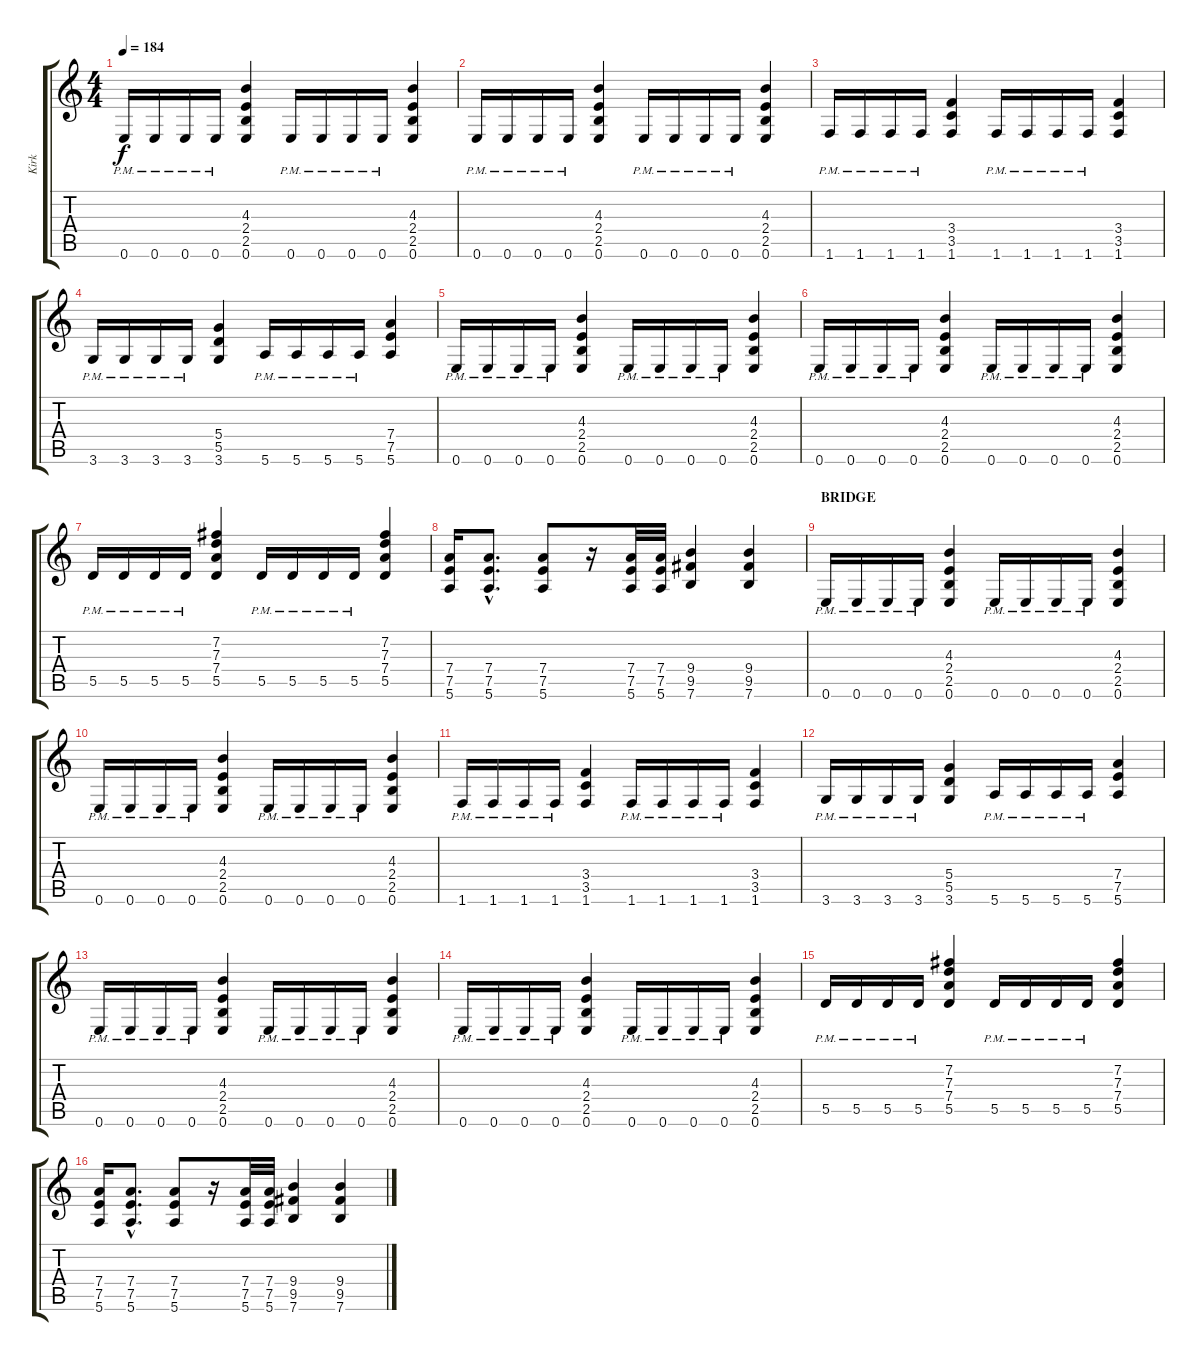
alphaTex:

\track ("Kirk" "Kirk") {instrument distortionguitar}
\staff {score tabs}
\tuning (E4 B3 G3 D3 A2 E2) {hide}
\ts (4 4)
\tempo 184
\clef g2
\ks c
0.6{pm}.16{dy f} 0.6{pm}.16 0.6{pm}.16 0.6{pm}.16 (4.3 2.4 2.5 0.6).4 0.6{pm}.16 0.6{pm}.16 0.6{pm}.16 0.6{pm}.16 (4.3 2.4 2.5 0.6).4 |
0.6{pm}.16 0.6{pm}.16 0.6{pm}.16 0.6{pm}.16 (4.3 2.4 2.5 0.6).4 0.6{pm}.16 0.6{pm}.16 0.6{pm}.16 0.6{pm}.16 (4.3 2.4 2.5 0.6).4 |
1.6{pm}.16 1.6{pm}.16 1.6{pm}.16 1.6{pm}.16 (3.4 3.5 1.6).4 1.6{pm}.16 1.6{pm}.16 1.6{pm}.16 1.6{pm}.16 (3.4 3.5 1.6).4 |
3.6{pm}.16 3.6{pm}.16 3.6{pm}.16 3.6{pm}.16 (5.4 5.5 3.6).4 5.6{pm}.16 5.6{pm}.16 5.6{pm}.16 5.6{pm}.16 (7.4 7.5 5.6).4 |
0.6{pm}.16 0.6{pm}.16 0.6{pm}.16 0.6{pm}.16 (4.3 2.4 2.5 0.6).4 0.6{pm}.16 0.6{pm}.16 0.6{pm}.16 0.6{pm}.16 (4.3 2.4 2.5 0.6).4 |
0.6{pm}.16 0.6{pm}.16 0.6{pm}.16 0.6{pm}.16 (4.3 2.4 2.5 0.6).4 0.6{pm}.16 0.6{pm}.16 0.6{pm}.16 0.6{pm}.16 (4.3 2.4 2.5 0.6).4 |
5.5{pm}.16 5.5{pm}.16 5.5{pm}.16 5.5{pm}.16 (7.2 7.3 7.4 5.5).4 5.5{pm}.16 5.5{pm}.16 5.5{pm}.16 5.5{pm}.16 (7.2 7.3 7.4 5.5).4 |
(7.4 7.5 5.6).16 (7.4{hac} 7.5{hac} 5.6{hac}).8{d} (7.4 7.5 5.6).8 r.16 (7.4 7.5 5.6).32 (7.4 7.5 5.6).32 (9.4 9.5 7.6).4 (9.4 9.5 7.6).4 |
\section ("" "BRIDGE")
0.6{pm}.16 0.6{pm}.16 0.6{pm}.16 0.6{pm}.16 (4.3 2.4 2.5 0.6).4 0.6{pm}.16 0.6{pm}.16 0.6{pm}.16 0.6{pm}.16 (4.3 2.4 2.5 0.6).4 |
0.6{pm}.16 0.6{pm}.16 0.6{pm}.16 0.6{pm}.16 (4.3 2.4 2.5 0.6).4 0.6{pm}.16 0.6{pm}.16 0.6{pm}.16 0.6{pm}.16 (4.3 2.4 2.5 0.6).4 |
1.6{pm}.16 1.6{pm}.16 1.6{pm}.16 1.6{pm}.16 (3.4 3.5 1.6).4 1.6{pm}.16 1.6{pm}.16 1.6{pm}.16 1.6{pm}.16 (3.4 3.5 1.6).4 |
3.6{pm}.16 3.6{pm}.16 3.6{pm}.16 3.6{pm}.16 (5.4 5.5 3.6).4 5.6{pm}.16 5.6{pm}.16 5.6{pm}.16 5.6{pm}.16 (7.4 7.5 5.6).4 |
0.6{pm}.16 0.6{pm}.16 0.6{pm}.16 0.6{pm}.16 (4.3 2.4 2.5 0.6).4 0.6{pm}.16 0.6{pm}.16 0.6{pm}.16 0.6{pm}.16 (4.3 2.4 2.5 0.6).4 |
0.6{pm}.16 0.6{pm}.16 0.6{pm}.16 0.6{pm}.16 (4.3 2.4 2.5 0.6).4 0.6{pm}.16 0.6{pm}.16 0.6{pm}.16 0.6{pm}.16 (4.3 2.4 2.5 0.6).4 |
5.5{pm}.16 5.5{pm}.16 5.5{pm}.16 5.5{pm}.16 (7.2 7.3 7.4 5.5).4 5.5{pm}.16 5.5{pm}.16 5.5{pm}.16 5.5{pm}.16 (7.2 7.3 7.4 5.5).4 |
(7.4 7.5 5.6).16 (7.4{hac} 7.5{hac} 5.6{hac}).8{d} (7.4 7.5 5.6).8 r.16 (7.4 7.5 5.6).32 (7.4 7.5 5.6).32 (9.4 9.5 7.6).4 (9.4 9.5 7.6).4
